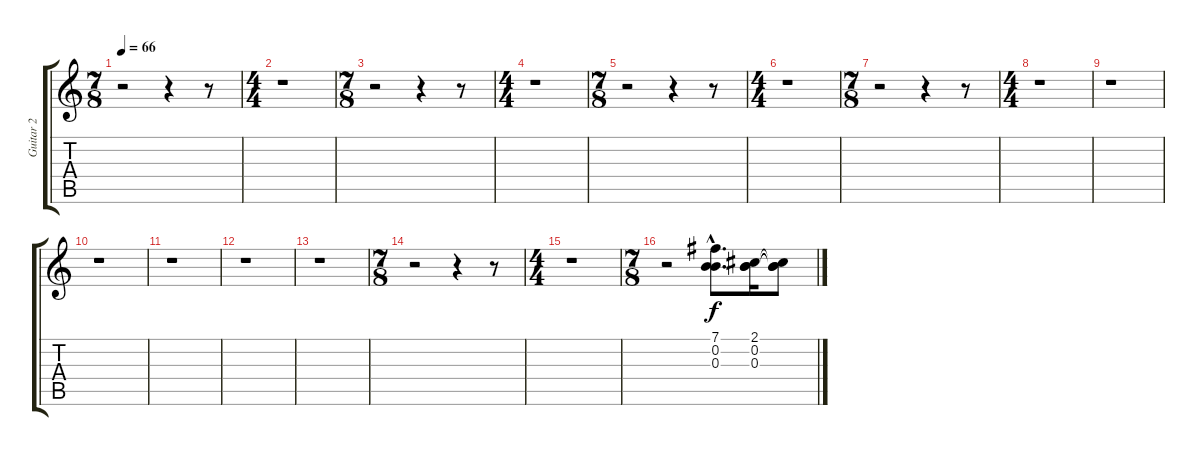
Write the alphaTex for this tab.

\track ("Guitar 2" "Guitar 2") {instrument overdrivenguitar}
\staff {score tabs}
\tuning (B3 B3 B3 B2 E2 E2) {hide}
\ts (7 8)
\tempo 66
\clef g2
\ks c
r.2{dy f} r.4 r.8 |
\ts (4 4)
r.1 |
\ts (7 8)
r.2 r.4 r.8 |
\ts (4 4)
r.1 |
\ts (7 8)
r.2 r.4 r.8 |
\ts (4 4)
r.1 |
\ts (7 8)
r.2 r.4 r.8 |
\ts (4 4)
r.1 |
r.1 |
r.1 |
r.1 |
r.1 |
r.1 |
\ts (7 8)
r.2 r.4 r.8 |
\ts (4 4)
r.1 |
\ts (7 8)
r.2{volume 13 instrument electricguitarclean} (7.1{hac} 0.2{hac} 0.3{hac}).8{d} (2.1 0.2 0.3).16 (2.1{t} 0.2{t} 0.3{t}).8
